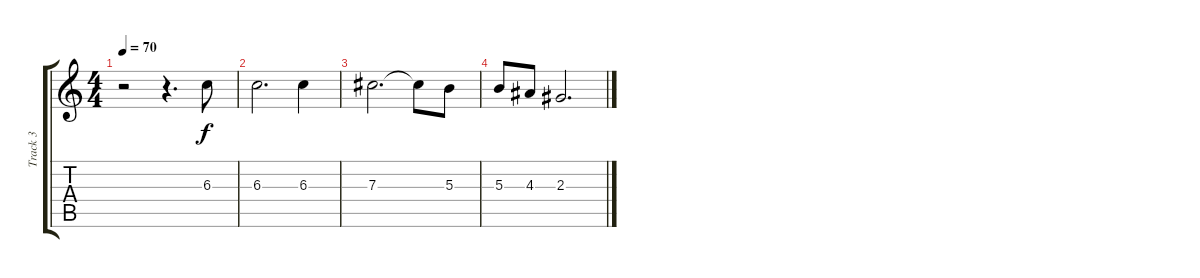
\track ("Track 3" "Track 3") {instrument distortionguitar}
\staff {score tabs}
\tuning (Eb4 Bb3 Gb3 Db3 Ab2 Eb2) {hide}
\ts (4 4)
\tempo 70
\clef g2
\ks c
r.2{dy f} r.4{d} 6.3.8 |
6.3.2{d} 6.3.4 |
7.3.2{d} 7.3{t}.8 5.3.8 |
5.3.8 4.3.8 2.3.2{d}
